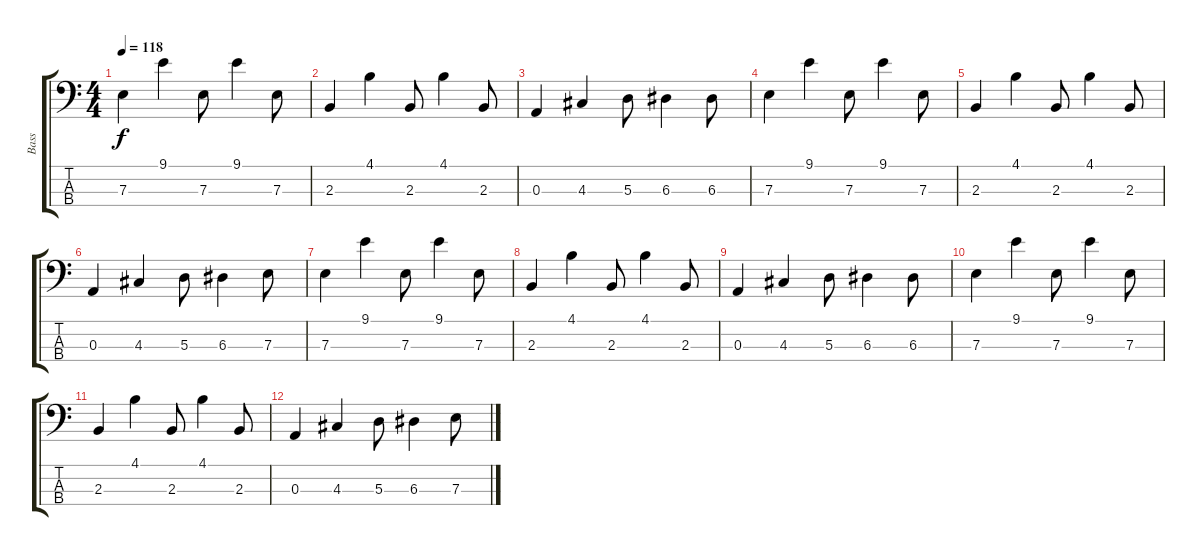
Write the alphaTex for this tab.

\track ("Bass" "Bass") {instrument electricbassfinger}
\staff {score tabs}
\tuning (G2 D2 A1 E1) {hide}
\ts (4 4)
\tempo 118
\clef f4
\ks c
7.3.4{dy f} 9.1.4 7.3.8 9.1.4 7.3.8 |
2.3.4 4.1.4 2.3.8 4.1.4 2.3.8 |
0.3.4 4.3.4 5.3.8 6.3.4 6.3.8 |
7.3.4 9.1.4 7.3.8 9.1.4 7.3.8 |
2.3.4 4.1.4 2.3.8 4.1.4 2.3.8 |
0.3.4 4.3.4 5.3.8 6.3.4 7.3.8 |
7.3.4 9.1.4 7.3.8 9.1.4 7.3.8 |
2.3.4 4.1.4 2.3.8 4.1.4 2.3.8 |
0.3.4 4.3.4 5.3.8 6.3.4 6.3.8 |
7.3.4 9.1.4 7.3.8 9.1.4 7.3.8 |
2.3.4 4.1.4 2.3.8 4.1.4 2.3.8 |
0.3.4 4.3.4 5.3.8 6.3.4 7.3.8
